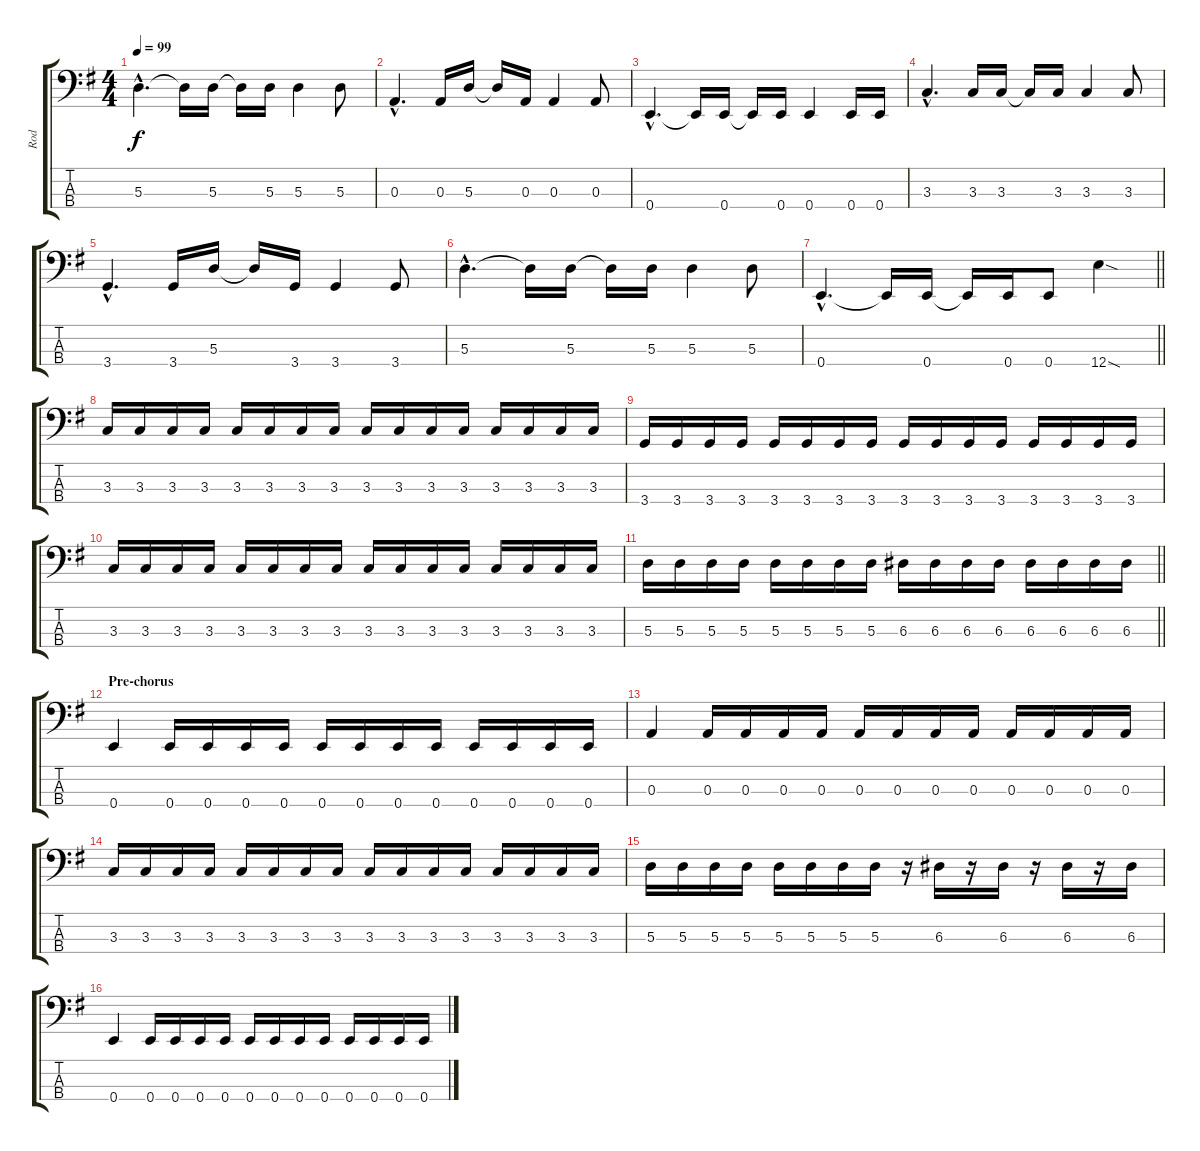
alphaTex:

\track ("Rod" "Rod") {instrument electricbasspick}
\staff {score tabs}
\tuning (G2 D2 A1 E1) {hide}
\ts (4 4)
\tempo 99
\clef f4
\ks g
5.3{hac}.4{d dy f} 5.3{t}.16 5.3.16 5.3{t}.16 5.3.16 5.3.4 5.3.8 |
0.3{hac}.4{d} 0.3.16 5.3.16 5.3{t}.16 0.3.16 0.3.4 0.3.8 |
0.4{hac}.4{d} 0.4{t}.16 0.4.16 0.4{t}.16 0.4.16 0.4.4 0.4.16 0.4.16 |
3.3{hac}.4{d} 3.3.16 3.3.16 3.3{t}.16 3.3.16 3.3.4 3.3.8 |
3.4{hac}.4{d} 3.4.16 5.3.16 5.3{t}.16 3.4.16 3.4.4 3.4.8 |
5.3{hac}.4{d} 5.3{t}.16 5.3.16 5.3{t}.16 5.3.16 5.3.4 5.3.8 |
\barLineRight lightlight
0.4{hac}.4{d} 0.4{t}.16 0.4.16 0.4{t}.16 0.4.16 0.4.8 12.4{sod}.4 |
3.3.16 3.3.16 3.3.16 3.3.16 3.3.16 3.3.16 3.3.16 3.3.16 3.3.16 3.3.16 3.3.16 3.3.16 3.3.16 3.3.16 3.3.16 3.3.16 |
3.4.16 3.4.16 3.4.16 3.4.16 3.4.16 3.4.16 3.4.16 3.4.16 3.4.16 3.4.16 3.4.16 3.4.16 3.4.16 3.4.16 3.4.16 3.4.16 |
3.3.16 3.3.16 3.3.16 3.3.16 3.3.16 3.3.16 3.3.16 3.3.16 3.3.16 3.3.16 3.3.16 3.3.16 3.3.16 3.3.16 3.3.16 3.3.16 |
\barLineRight lightlight
5.3.16 5.3.16 5.3.16 5.3.16 5.3.16 5.3.16 5.3.16 5.3.16 6.3.16 6.3.16 6.3.16 6.3.16 6.3.16 6.3.16 6.3.16 6.3.16 |
\section ("" "Pre-chorus")
0.4.4 0.4.16 0.4.16 0.4.16 0.4.16 0.4.16 0.4.16 0.4.16 0.4.16 0.4.16 0.4.16 0.4.16 0.4.16 |
0.3.4 0.3.16 0.3.16 0.3.16 0.3.16 0.3.16 0.3.16 0.3.16 0.3.16 0.3.16 0.3.16 0.3.16 0.3.16 |
3.3.16 3.3.16 3.3.16 3.3.16 3.3.16 3.3.16 3.3.16 3.3.16 3.3.16 3.3.16 3.3.16 3.3.16 3.3.16 3.3.16 3.3.16 3.3.16 |
5.3.16 5.3.16 5.3.16 5.3.16 5.3.16 5.3.16 5.3.16 5.3.16 r.16 6.3.16 r.16 6.3.16 r.16 6.3.16 r.16 6.3.16 |
0.4.4 0.4.16 0.4.16 0.4.16 0.4.16 0.4.16 0.4.16 0.4.16 0.4.16 0.4.16 0.4.16 0.4.16 0.4.16
